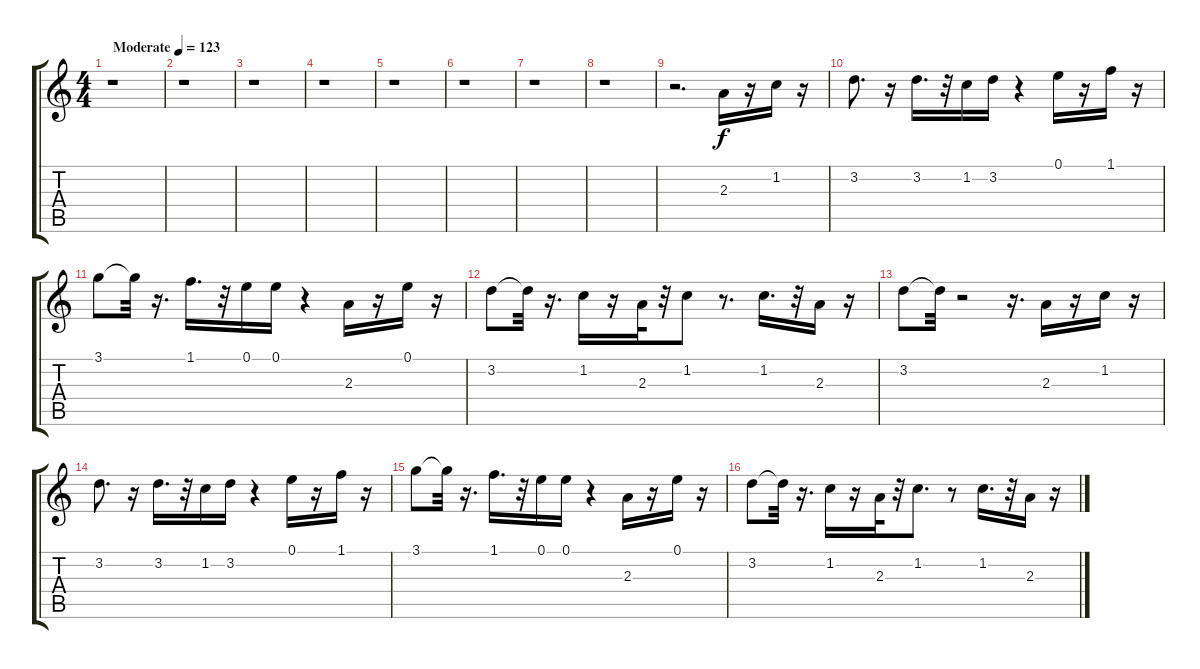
\track "" {instrument acousticguitarsteel}
\staff {score tabs}
\tuning (E4 B3 G3 D3 A2 E2) {hide}
\ts (4 4)
\tempo (123 "Moderate")
\clef g2
\ks c
r.1{dy f instrument acousticguitarsteel} |
r.1 |
r.1 |
r.1 |
r.1 |
r.1 |
r.1 |
r.1 |
r.2{d} 2.3.16 r.16 1.2.16 r.16 |
3.2.8{d} r.16 3.2.16{d} r.32 1.2.16 3.2.16 r.4 0.1.16 r.16 1.1.16 r.16 |
3.1.8 3.1{t}.32 r.16{d} 1.1.16{d} r.32 0.1.16 0.1.16 r.4 2.3.16 r.16 0.1.16 r.16 |
3.2.8 3.2{t}.32 r.16{d} 1.2.16 r.16 2.3.32 r.32 1.2.8 r.8{d} 1.2.16{d} r.32 2.3.16 r.16 |
3.2.8 3.2{t}.32 r.2 r.16{d} 2.3.16 r.16 1.2.16 r.16 |
3.2.8{d} r.16 3.2.16{d} r.32 1.2.16 3.2.16 r.4 0.1.16 r.16 1.1.16 r.16 |
3.1.8 3.1{t}.32 r.16{d} 1.1.16{d} r.32 0.1.16 0.1.16 r.4 2.3.16 r.16 0.1.16 r.16 |
3.2.8 3.2{t}.32 r.16{d} 1.2.16 r.16 2.3.32 r.32 1.2.8{d} r.8 1.2.16{d} r.32 2.3.16 r.16
